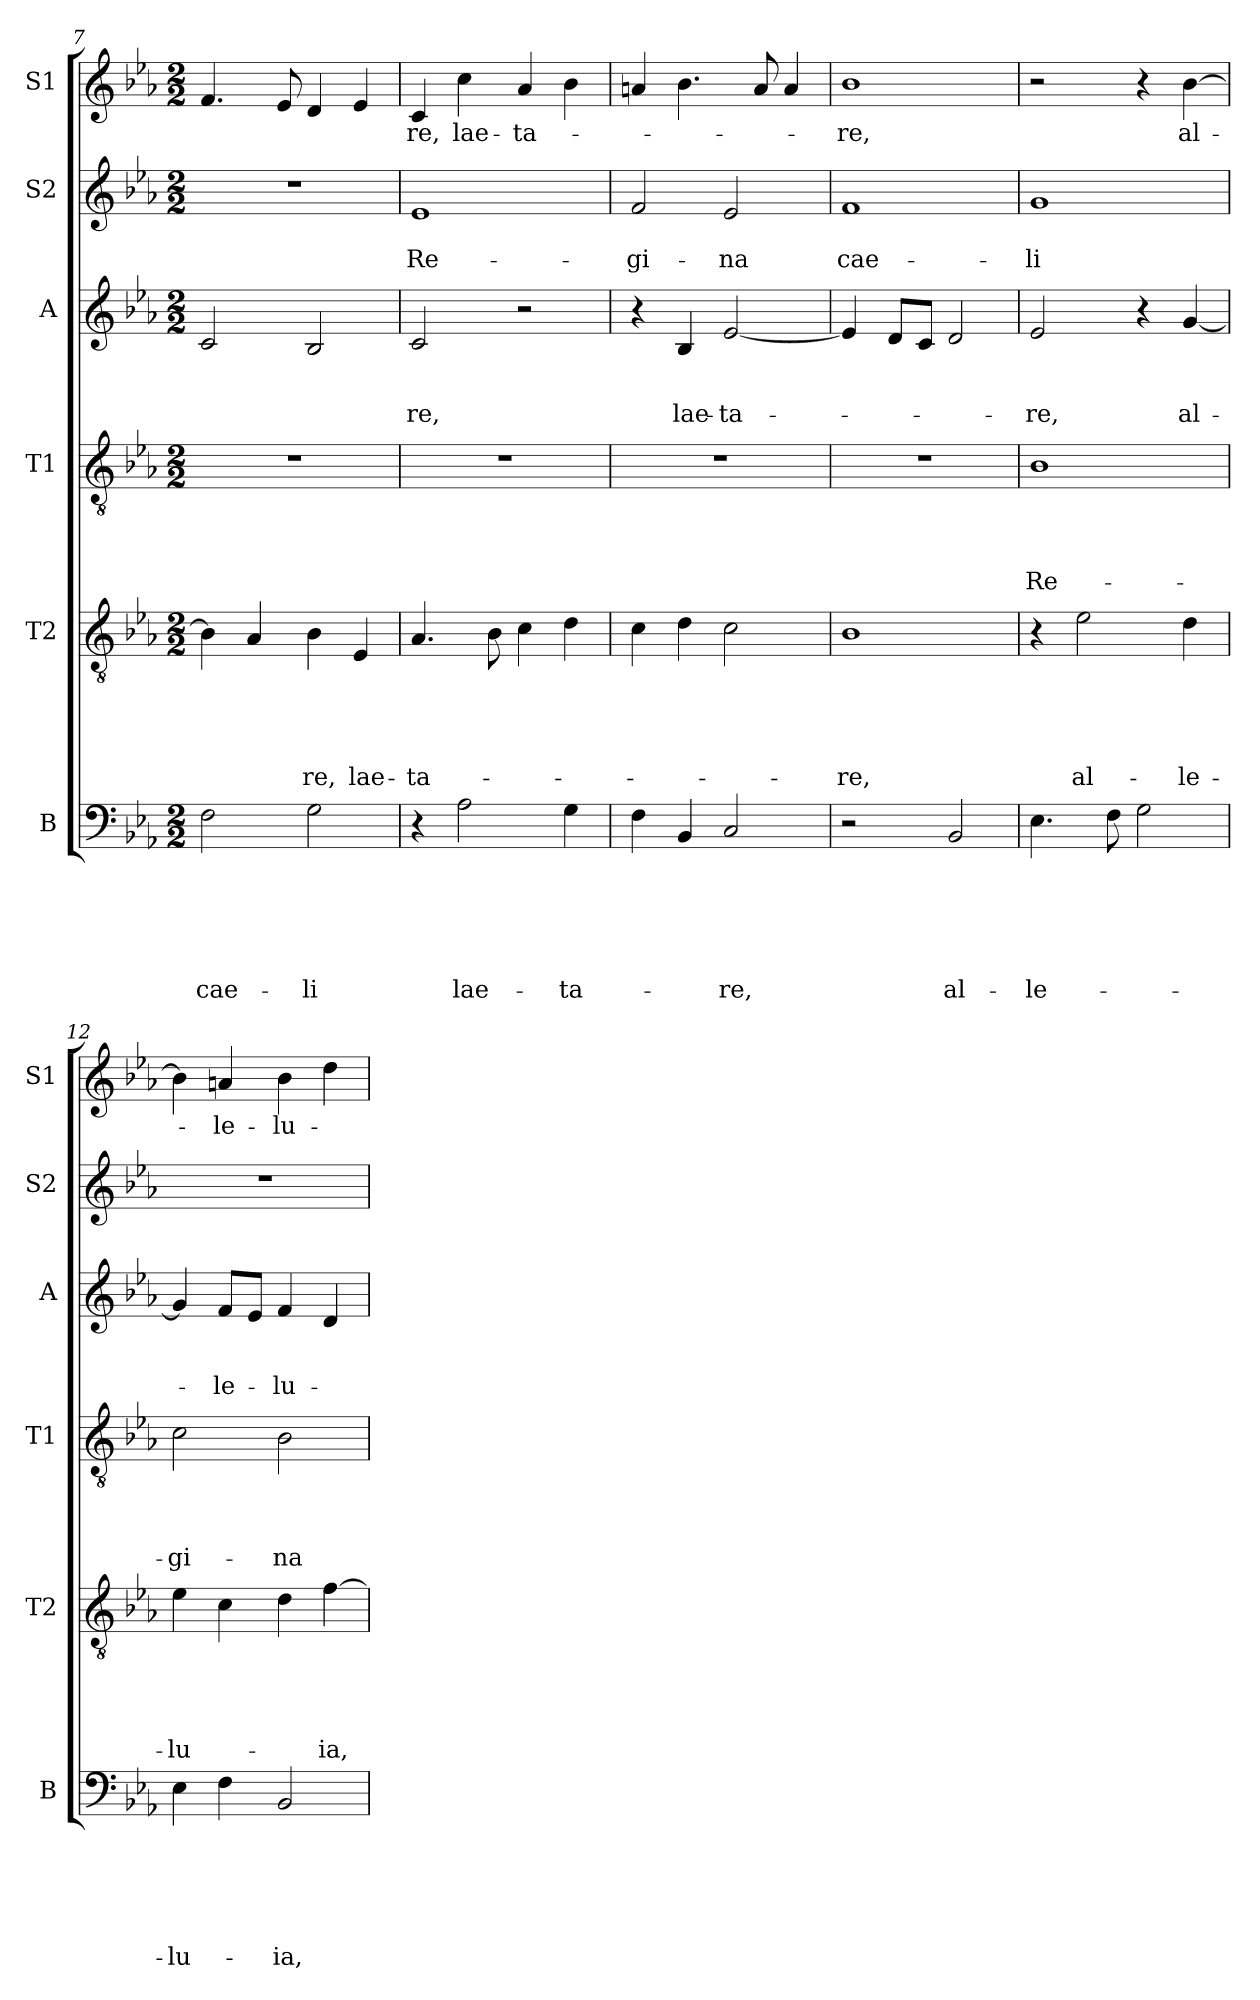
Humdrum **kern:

**kern	**text	**text	**text	**text	**text	**text	**kern	**text	**text	**text	**text	**text	**kern	**text	**text	**text	**text	**kern	**text	**text	**text	**kern	**text	**text	**kern	**text
*part6	*part6	*part6	*part6	*part6	*part6	*part6	*part5	*part5	*part5	*part5	*part5	*part5	*part4	*part4	*part4	*part4	*part4	*part3	*part3	*part3	*part3	*part2	*part2	*part2	*part1	*part1
*staff6	*staff6	*staff6	*staff6	*staff6	*staff6	*staff6	*staff5	*staff5	*staff5	*staff5	*staff5	*staff5	*staff4	*staff4	*staff4	*staff4	*staff4	*staff3	*staff3	*staff3	*staff3	*staff2	*staff2	*staff2	*staff1	*staff1
*I"B	*	*	*	*	*	*	*I"T2	*	*	*	*	*	*I"T1	*	*	*	*	*I"A	*	*	*	*I"S2	*	*	*I"S1	*
*I'B	*	*	*	*	*	*	*I'T2	*	*	*	*	*	*I'T1	*	*	*	*	*I'A	*	*	*	*I'S2	*	*	*I'S1	*
*clefF4	*	*	*	*	*	*	*clefGv2	*	*	*	*	*	*clefGv2	*	*	*	*	*clefG2	*	*	*	*clefG2	*	*	*clefG2	*
*k[b-e-a-]	*	*	*	*	*	*	*k[b-e-a-]	*	*	*	*	*	*k[b-e-a-]	*	*	*	*	*k[b-e-a-]	*	*	*	*k[b-e-a-]	*	*	*k[b-e-a-]	*
*E-:	*	*	*	*	*	*	*E-:	*	*	*	*	*	*E-:	*	*	*	*	*E-:	*	*	*	*E-:	*	*	*E-:	*
*M2/2	*	*	*	*	*	*	*M2/2	*	*	*	*	*	*M2/2	*	*	*	*	*M2/2	*	*	*	*M2/2	*	*	*M2/2	*
=7	=7	=7	=7	=7	=7	=7	=7	=7	=7	=7	=7	=7	=7	=7	=7	=7	=7	=7	=7	=7	=7	=7	=7	=7	=7	=7
!	!	!	!	!	!	!LO:LY:b	!	!	!	!	!	!	!	!	!	!	!	!	!	!	!	!	!	!	!	!
2F\	.	.	.	.	.	cae-	4B-\]	.	.	.	.	.	1r	.	.	.	.	2c/	.	.	.	1r	.	.	4.f/	.
.	.	.	.	.	.	.	4A-/	.	.	.	.	.	.	.	.	.	.	.	.	.	.	.	.	.	.	.
.	.	.	.	.	.	.	.	.	.	.	.	.	.	.	.	.	.	.	.	.	.	.	.	.	8e-/	.
!	!	!	!	!	!	!LO:LY:b	!	!	!	!	!	!LO:LY:b	!	!	!	!	!	!	!	!	!	!	!	!	!	!
2G\	.	.	.	.	.	-li	4B-\	.	.	.	.	-re,	.	.	.	.	.	2B-/	.	.	.	.	.	.	4d/	.
!	!	!	!	!	!	!	!	!	!	!	!	!LO:LY:b	!	!	!	!	!	!	!	!	!	!	!	!	!	!
.	.	.	.	.	.	.	4E-/	.	.	.	.	lae-	.	.	.	.	.	.	.	.	.	.	.	.	4e-/	.
!!LO:LB:g=z
=8	=8	=8	=8	=8	=8	=8	=8	=8	=8	=8	=8	=8	=8	=8	=8	=8	=8	=8	=8	=8	=8	=8	=8	=8	=8	=8
!	!	!	!	!	!	!	!	!	!	!	!	!LO:LY:b	!	!	!	!	!	!	!	!	!LO:LY:b	!	!	!LO:LY:b	!	!LO:LY:b
4r	.	.	.	.	.	.	4.A-/	.	.	.	.	-ta-	1r	.	.	.	.	2c/	.	.	-re,	1e-	.	Re-	4c/	-re,
!	!	!	!	!	!	!LO:LY:b	!	!	!	!	!	!	!	!	!	!	!	!	!	!	!	!	!	!	!	!LO:LY:b
2A-\	.	.	.	.	.	lae-	.	.	.	.	.	.	.	.	.	.	.	.	.	.	.	.	.	.	4cc\	lae-
.	.	.	.	.	.	.	8B-\	.	.	.	.	.	.	.	.	.	.	.	.	.	.	.	.	.	.	.
!	!	!	!	!	!	!	!	!	!	!	!	!	!	!	!	!	!	!	!	!	!	!	!	!	!	!LO:LY:b
.	.	.	.	.	.	.	4c\	.	.	.	.	.	.	.	.	.	.	2r	.	.	.	.	.	.	4a-/	-ta-
!	!	!	!	!	!	!LO:LY:b	!	!	!	!	!	!	!	!	!	!	!	!	!	!	!	!	!	!	!	!
4G\	.	.	.	.	.	-ta-	4d\	.	.	.	.	.	.	.	.	.	.	.	.	.	.	.	.	.	4b-\	.
=9	=9	=9	=9	=9	=9	=9	=9	=9	=9	=9	=9	=9	=9	=9	=9	=9	=9	=9	=9	=9	=9	=9	=9	=9	=9	=9
!	!	!	!	!	!	!	!	!	!	!	!	!	!	!	!	!	!	!	!	!	!	!	!	!LO:LY:b	!	!
4F\	.	.	.	.	.	.	4c\	.	.	.	.	.	1r	.	.	.	.	4r	.	.	.	2f/	.	-gi-	4a/	.
!	!	!	!	!	!	!	!	!	!	!	!	!	!	!	!	!	!	!	!	!	!LO:LY:b	!	!	!	!	!
4BB-/	.	.	.	.	.	.	4d\	.	.	.	.	.	.	.	.	.	.	4B-/	.	.	lae-	.	.	.	4.b-\	.
!	!	!	!	!	!	!LO:LY:b	!	!	!	!	!	!	!	!	!	!	!	!	!	!	!LO:LY:b	!	!	!LO:LY:b	!	!
2C/	.	.	.	.	.	-re,	2c\	.	.	.	.	.	.	.	.	.	.	[<2e-/	.	.	-ta-	2e-/	.	-na	.	.
.	.	.	.	.	.	.	.	.	.	.	.	.	.	.	.	.	.	.	.	.	.	.	.	.	8a/	.
.	.	.	.	.	.	.	.	.	.	.	.	.	.	.	.	.	.	.	.	.	.	.	.	.	4a/	.
=10	=10	=10	=10	=10	=10	=10	=10	=10	=10	=10	=10	=10	=10	=10	=10	=10	=10	=10	=10	=10	=10	=10	=10	=10	=10	=10
!	!	!	!	!	!	!	!	!	!	!	!	!LO:LY:b	!	!	!	!	!	!	!	!	!	!	!	!LO:LY:b	!	!LO:LY:b
2r	.	.	.	.	.	.	1B-	.	.	.	.	-re,	1r	.	.	.	.	4e-/]	.	.	.	1f	.	cae-	1b-	-re,
.	.	.	.	.	.	.	.	.	.	.	.	.	.	.	.	.	.	8d/L	.	.	.	.	.	.	.	.
.	.	.	.	.	.	.	.	.	.	.	.	.	.	.	.	.	.	8c/J	.	.	.	.	.	.	.	.
!	!	!	!	!	!	!LO:LY:b	!	!	!	!	!	!	!	!	!	!	!	!	!	!	!	!	!	!	!	!
2BB-/	.	.	.	.	.	al-	.	.	.	.	.	.	.	.	.	.	.	2d/	.	.	.	.	.	.	.	.
=11	=11	=11	=11	=11	=11	=11	=11	=11	=11	=11	=11	=11	=11	=11	=11	=11	=11	=11	=11	=11	=11	=11	=11	=11	=11	=11
!	!	!	!	!	!	!LO:LY:b	!	!	!	!	!	!	!	!	!	!	!LO:LY:b	!	!	!	!LO:LY:b	!	!	!LO:LY:b:rj	!	!
4.E-\	.	.	.	.	.	-le-	4r	.	.	.	.	.	1B-	.	.	.	Re-	2e-/	.	.	-re,	1g	.	-li	2r	.
!	!	!	!	!	!	!	!	!	!	!	!	!LO:LY:b	!	!	!	!	!	!	!	!	!	!	!	!	!	!
.	.	.	.	.	.	.	2e-\	.	.	.	.	al-	.	.	.	.	.	.	.	.	.	.	.	.	.	.
8F\	.	.	.	.	.	.	.	.	.	.	.	.	.	.	.	.	.	.	.	.	.	.	.	.	.	.
2G\	.	.	.	.	.	.	.	.	.	.	.	.	.	.	.	.	.	4r	.	.	.	.	.	.	4r	.
!	!	!	!	!	!	!	!	!	!	!	!	!LO:LY:b	!	!	!	!	!	!	!	!	!LO:LY:b	!	!	!	!	!LO:LY:b
.	.	.	.	.	.	.	4d\	.	.	.	.	-le-	.	.	.	.	.	[<4g/	.	.	al-	.	.	.	[>4b-\	al-
=12	=12	=12	=12	=12	=12	=12	=12	=12	=12	=12	=12	=12	=12	=12	=12	=12	=12	=12	=12	=12	=12	=12	=12	=12	=12	=12
!	!	!	!	!	!	!LO:LY:b	!	!	!	!	!	!LO:LY:b	!	!	!	!	!LO:LY:b	!	!	!	!	!	!	!	!	!
4E-\	.	.	.	.	.	-lu-	4e-\	.	.	.	.	-lu-	2c\	.	.	.	-gi-	4g/]	.	.	.	1r	.	.	4b-\]	.
!	!	!	!	!	!	!	!	!	!	!	!	!	!	!	!	!	!	!	!	!	!LO:LY:b	!	!	!	!	!LO:LY:b
4F\	.	.	.	.	.	.	4c\	.	.	.	.	.	.	.	.	.	.	8f/L	.	.	-le-	.	.	.	4a/	-le-
.	.	.	.	.	.	.	.	.	.	.	.	.	.	.	.	.	.	8e-/J	.	.	.	.	.	.	.	.
!	!	!	!	!	!	!LO:LY:b	!	!	!	!	!	!	!	!	!	!	!LO:LY:b	!	!	!	!LO:LY:b	!	!	!	!	!LO:LY:b
2BB-/	.	.	.	.	.	-ia,	4d\	.	.	.	.	.	2B-\	.	.	.	-na	4f/	.	.	-lu-	.	.	.	4b-\	-lu-
!	!	!	!	!	!	!	!	!	!	!	!	!LO:LY:b	!	!	!	!	!	!	!	!	!	!	!	!	!	!
.	.	.	.	.	.	.	[>4f\	.	.	.	.	-ia,	.	.	.	.	.	4d/	.	.	.	.	.	.	4dd\	.
=	=	=	=	=	=	=	=	=	=	=	=	=	=	=	=	=	=	=	=	=	=	=	=	=	=	=
*-	*-	*-	*-	*-	*-	*-	*-	*-	*-	*-	*-	*-	*-	*-	*-	*-	*-	*-	*-	*-	*-	*-	*-	*-	*-	*-
